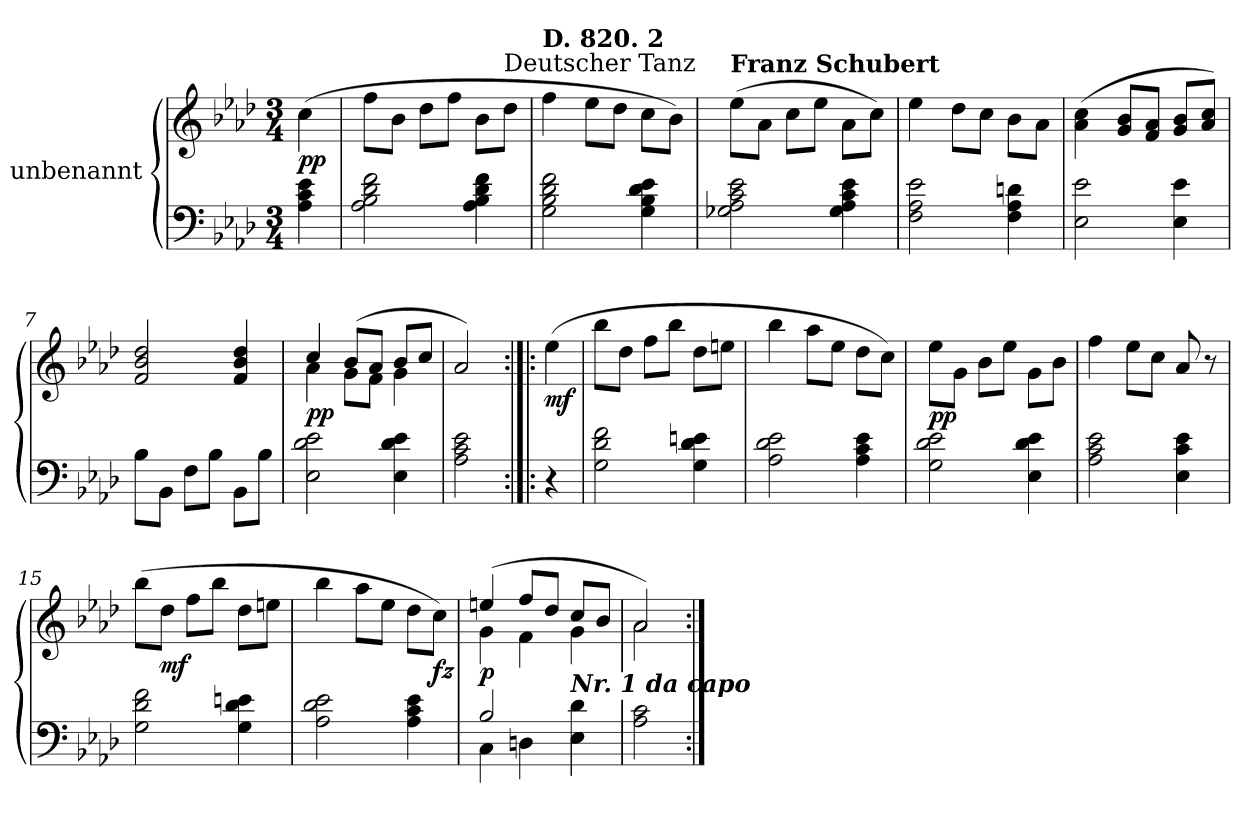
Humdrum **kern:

**kern	**kern	**dynam
*part1	*part1	*part1
*staff2	*staff1	*staff1/2
*I"unbenannt	*	*
*clefF4	*clefG2	*
*k[b-e-a-d-]	*k[b-e-a-d-]	*
*M3/4	*M3/4	*
=1	=1	=1
!	!	!LO:DY:b
4A-\ 4c\ 4e-\	(4cc\	pp
=2	=2	=2
2A-\ 2B-\ 2d-\ 2f\	8ff\L	.
.	8b-\J	.
.	8dd-\L	.
.	8ff\J	.
4A-\ 4B-\ 4d-\ 4f\	8b-\L	.
!	!LO:TX:a:t=Deutscher Tanz	!
.	8dd-\J	.
=3	=3	=3
!	!LO:TX:a:B:t=D. 820. 2	!
2G\ 2B-\ 2d-\ 2f\	4ff\	.
.	8ee-\L	.
.	8dd-\J	.
4G\ 4B-\ 4d-\ 4e-\	8cc\L	.
.	8b-\J)	.
=4	=4	=4
!	!LO:TX:a:B:t=Franz Schubert	!
2G-X\ 2A-\ 2c\ 2e-\	(8ee-\L	.
.	8a-\J	.
.	8cc\L	.
.	8ee-\J	.
4G-\ 4A-\ 4c\ 4e-\	8a-\L	.
.	8cc\J)	.
!!LO:LB:g=z
=5	=5	=5
2F\ 2A-\ 2e-\	4ee-\	.
.	8dd-\L	.
.	8cc\J	.
4F\ 4A-\ 4dn\	8b-\L	.
.	8a-\J	.
=6	=6	=6
2E-\ 2e-\	(4a-\ 4cc\	.
.	8g/ 8b-/L	.
.	8f/ 8a-/J	.
4E-\ 4e-\	8g/ 8b-/L	.
.	8a-/ 8cc/J)	.
=7	=7	=7
!	!	!LO:DY:b
!	!	!LO:DY:n=1:b
8B-\L	2f/ 2b-/ 2dd-/	p fz
8BB-\J	.	.
8F\L	.	.
8B-\J	.	.
8BB-\L	4f/ 4b-/ 4dd-/	.
8B-\J	.	.
=8	=8	=8
*	*^	*
!	!	!	!LO:DY:b
2E-\ 2d-\ 2e-\	4cc/	4a-\	pp
.	(8b-/L	8g\L	.
.	8a-/J	8f\J	.
4E-\ 4d-\ 4e-\	8b-/L	4g\	.
.	8cc/J	.	.
*	*v	*v	*
=9	=9	=9
2A-\ 2c\ 2e-\	2a-/)	.
!!LO:LB:g=z
=10:|!|:	=10:|!|:	=10:|!|:
!	!	!LO:DY:b
4r	(4ee-\	mf
=11	=11	=11
2G\ 2d-\ 2f\	8bb-\L	.
.	8dd-\J	.
.	8ff\L	.
.	8bb-\J	.
4G\ 4d-\ 4en\	8dd-\L	.
.	8een\J	.
=12	=12	=12
2A-\ 2d-\ 2e-\	4bb-\	.
.	8aa-\L	.
.	8ee-\J	.
4A-\ 4c\ 4e-\	8dd-\L	.
.	8cc\J)	.
=13	=13	=13
!	!	!LO:DY:b
2G\ 2d-\ 2e-\	8ee-\L	pp
.	8g\J	.
.	8b-\L	.
.	8ee-\J	.
4E-\ 4d-\ 4e-\	8g\L	.
.	8b-\J	.
!!LO:LB:g=z
=14	=14	=14
2A-\ 2c\ 2e-\	4ff\	.
.	8ee-\L	.
.	8cc\J	.
4E-\ 4c\ 4e-\	8a-/	.
.	8r	.
=15	=15	=15
2G\ 2d-\ 2f\	(8bb-\L	.
!	!	!LO:DY:b
.	8dd-\J	mf
.	8ff\L	.
.	8bb-\J	.
4G\ 4d-\ 4en\	8dd-\L	.
.	8een\J	.
=16	=16	=16
2A-\ 2d-\ 2e-\	4bb-\	.
.	8aa-\L	.
.	8ee-\J	.
4A-\ 4c\ 4e-\	8dd-\L	.
!	!	!LO:DY:b
.	8cc\J)	fz
=17	=17	=17
*^	*^	*
!	!	!	!	!LO:DY:b
2B-/	4C\	(4een/	4g\	p
.	4Dn\	8ff/L	4f\	.
.	.	8dd-/J	.	.
!LO:TX:a:Bi:t=Nr. 1  da capo	!	!	!	!
4E-\ 4d-\	4E-\	8cc/L	4g\	.
.	.	8b-/J	.	.
*v	*v	*	*	*
=18	=18	=18	=18
2A-\ 2c\	2a-/)	2a-\	.
*	*v	*v	*
=:|!	=:|!	=:|!
*-	*-	*-
